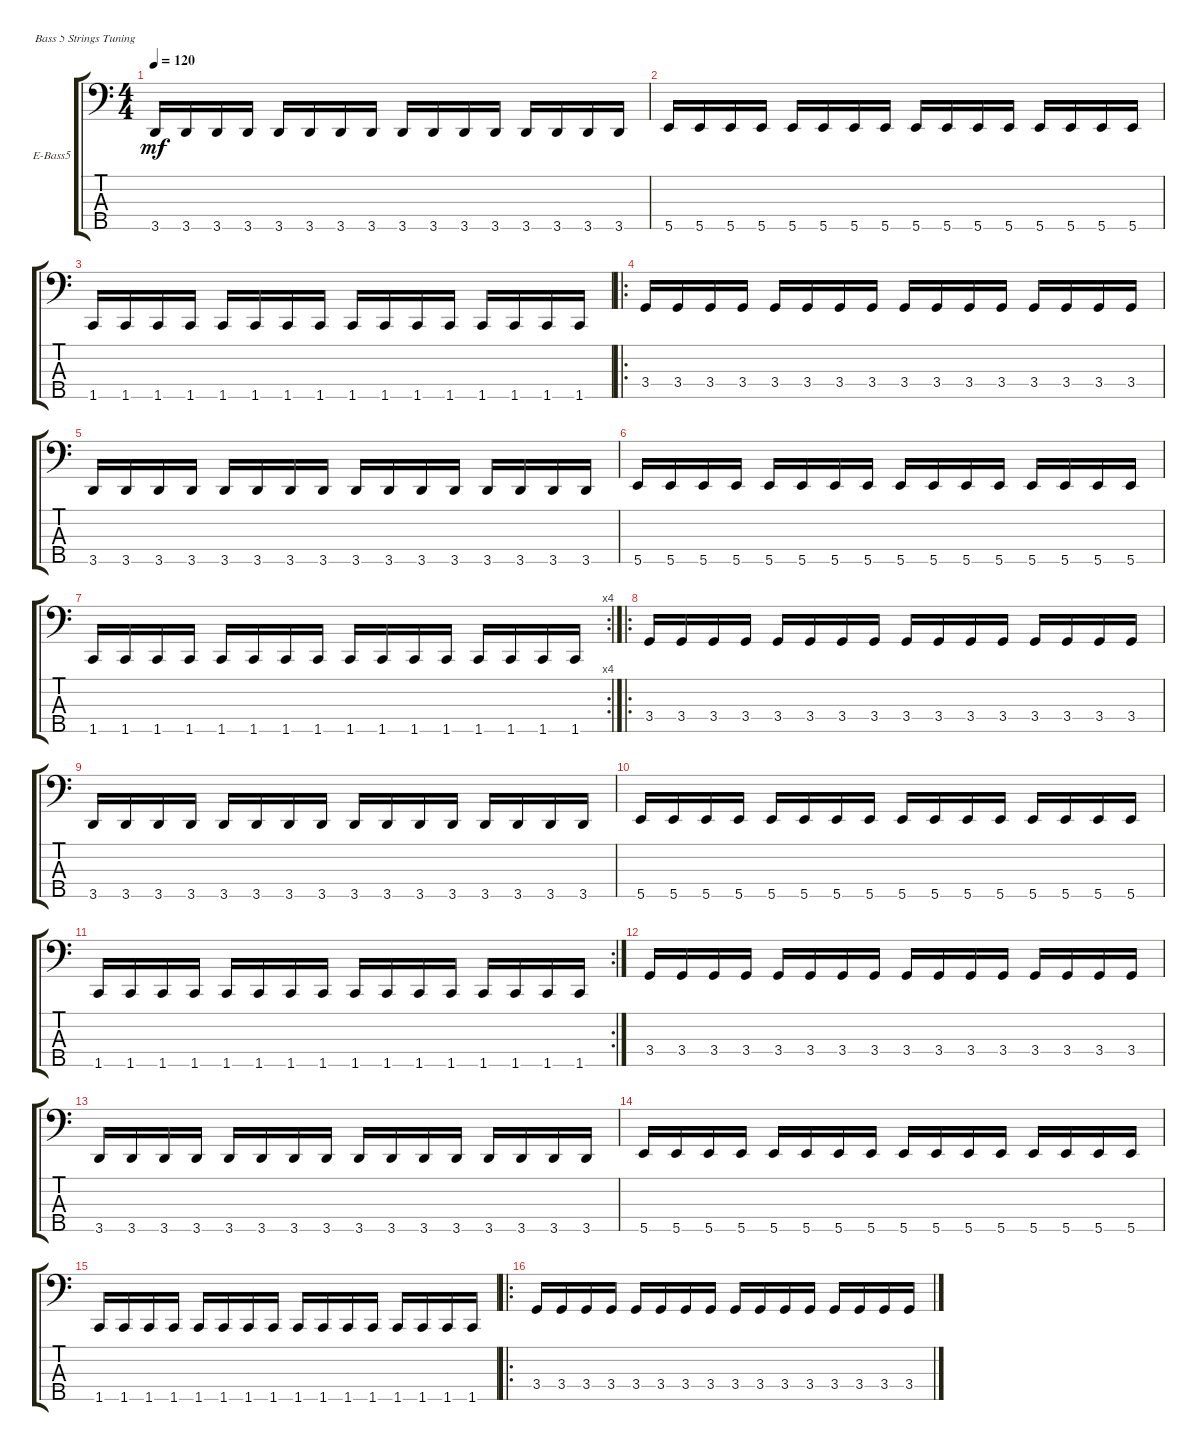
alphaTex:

\defaultSystemsLayout 4
\bracketExtendMode groupsimilarinstruments
\firstSystemTrackNameOrientation horizontal
\otherSystemsTrackNameOrientation horizontal
\track ("Electric Bass" "E-Bass5") {instrument electricbassfinger}
\staff {score tabs}
\tuning (G2 D2 A1 E1 B0)
\ts (4 4)
\tempo 120
\clef f4
\ks c
3.5.16{dy mf} 3.5.16 3.5.16 3.5.16 3.5.16 3.5.16 3.5.16 3.5.16 3.5.16 3.5.16 3.5.16 3.5.16 3.5.16 3.5.16 3.5.16 3.5.16 |
5.5.16 5.5.16 5.5.16 5.5.16 5.5.16 5.5.16 5.5.16 5.5.16 5.5.16 5.5.16 5.5.16 5.5.16 5.5.16 5.5.16 5.5.16 5.5.16 |
1.5.16 1.5.16 1.5.16 1.5.16 1.5.16 1.5.16 1.5.16 1.5.16 1.5.16 1.5.16 1.5.16 1.5.16 1.5.16 1.5.16 1.5.16 1.5.16 |
\ro
3.4.16 3.4.16 3.4.16 3.4.16 3.4.16 3.4.16 3.4.16 3.4.16 3.4.16 3.4.16 3.4.16 3.4.16 3.4.16 3.4.16 3.4.16 3.4.16 |
3.5.16 3.5.16 3.5.16 3.5.16 3.5.16 3.5.16 3.5.16 3.5.16 3.5.16 3.5.16 3.5.16 3.5.16 3.5.16 3.5.16 3.5.16 3.5.16 |
5.5.16 5.5.16 5.5.16 5.5.16 5.5.16 5.5.16 5.5.16 5.5.16 5.5.16 5.5.16 5.5.16 5.5.16 5.5.16 5.5.16 5.5.16 5.5.16 |
\rc 4
1.5.16 1.5.16 1.5.16 1.5.16 1.5.16 1.5.16 1.5.16 1.5.16 1.5.16 1.5.16 1.5.16 1.5.16 1.5.16 1.5.16 1.5.16 1.5.16 |
\ro
3.4.16 3.4.16 3.4.16 3.4.16 3.4.16 3.4.16 3.4.16 3.4.16 3.4.16 3.4.16 3.4.16 3.4.16 3.4.16 3.4.16 3.4.16 3.4.16 |
3.5.16 3.5.16 3.5.16 3.5.16 3.5.16 3.5.16 3.5.16 3.5.16 3.5.16 3.5.16 3.5.16 3.5.16 3.5.16 3.5.16 3.5.16 3.5.16 |
5.5.16 5.5.16 5.5.16 5.5.16 5.5.16 5.5.16 5.5.16 5.5.16 5.5.16 5.5.16 5.5.16 5.5.16 5.5.16 5.5.16 5.5.16 5.5.16 |
\rc 2
1.5.16 1.5.16 1.5.16 1.5.16 1.5.16 1.5.16 1.5.16 1.5.16 1.5.16 1.5.16 1.5.16 1.5.16 1.5.16 1.5.16 1.5.16 1.5.16 |
3.4.16 3.4.16 3.4.16 3.4.16 3.4.16 3.4.16 3.4.16 3.4.16 3.4.16 3.4.16 3.4.16 3.4.16 3.4.16 3.4.16 3.4.16 3.4.16 |
3.5.16 3.5.16 3.5.16 3.5.16 3.5.16 3.5.16 3.5.16 3.5.16 3.5.16 3.5.16 3.5.16 3.5.16 3.5.16 3.5.16 3.5.16 3.5.16 |
5.5.16 5.5.16 5.5.16 5.5.16 5.5.16 5.5.16 5.5.16 5.5.16 5.5.16 5.5.16 5.5.16 5.5.16 5.5.16 5.5.16 5.5.16 5.5.16 |
1.5.16 1.5.16 1.5.16 1.5.16 1.5.16 1.5.16 1.5.16 1.5.16 1.5.16 1.5.16 1.5.16 1.5.16 1.5.16 1.5.16 1.5.16 1.5.16 |
\ro
3.4.16 3.4.16 3.4.16 3.4.16 3.4.16 3.4.16 3.4.16 3.4.16 3.4.16 3.4.16 3.4.16 3.4.16 3.4.16 3.4.16 3.4.16 3.4.16
